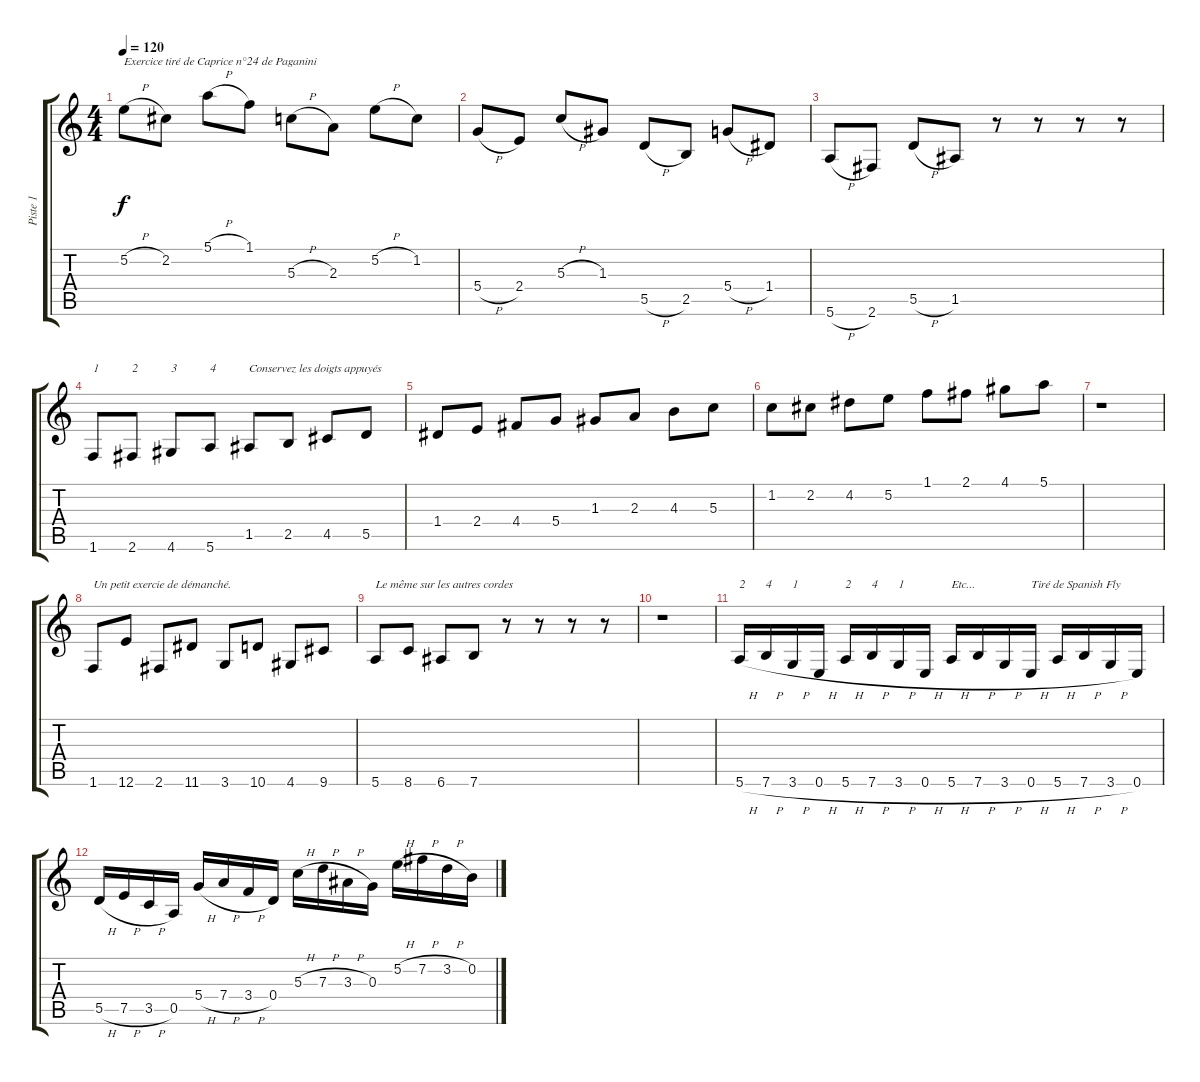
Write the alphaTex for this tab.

\track ("Piste 1" "Piste 1") {instrument acousticguitarnylon}
\staff {score tabs}
\tuning (E4 B3 G3 D3 A2 E2) {hide}
\ts (4 4)
\tempo 120
\clef g2
\ks c
5.2{h}.8{txt "Exercice tiré de Caprice n°24 de Paganini" dy f instrument acousticguitarnylon} 2.2.8 5.1{h}.8 1.1.8 5.3{h}.8 2.3.8 5.2{h}.8 1.2.8 |
5.4{h}.8 2.4.8 5.3{h}.8 1.3.8 5.5{h}.8 2.5.8 5.4{h}.8 1.4.8 |
5.6{h}.8 2.6.8 5.5{h}.8 1.5.8 r.8 r.8 r.8 r.8 |
1.6.8{txt "1"} 2.6.8{txt "2"} 4.6.8{txt "3"} 5.6.8{txt "4"} 1.5.8{txt "Conservez les doigts appuyés"} 2.5.8 4.5.8 5.5.8 |
1.4.8 2.4.8 4.4.8 5.4.8 1.3.8 2.3.8 4.3.8 5.3.8 |
1.2.8 2.2.8 4.2.8 5.2.8 1.1.8 2.1.8 4.1.8 5.1.8 |
r.1 |
1.6.8{txt "Un petit exercie de démanché."} 12.6.8 2.6.8 11.6.8 3.6.8 10.6.8 4.6.8 9.6.8 |
5.6.8{txt "Le même sur les autres cordes"} 8.6.8 6.6.8 7.6.8 r.8 r.8 r.8 r.8 |
r.1 |
5.6{h}.16{txt "2"} 7.6{h}.16{txt "4"} 3.6{h}.16{txt "1"} 0.6{h}.16 5.6{h}.16{txt "2"} 7.6{h}.16{txt "4"} 3.6{h}.16{txt "1"} 0.6{h}.16 5.6{h}.16{txt "Etc..."} 7.6{h}.16 3.6{h}.16 0.6{h}.16{txt "Tiré de Spanish Fly"} 5.6{h}.16 7.6{h}.16 3.6{h}.16 0.6.16 |
5.5{h}.16 7.5{h}.16 3.5{h}.16 0.5.16 5.4{h}.16 7.4{h}.16 3.4{h}.16 0.4.16 5.3{h}.16 7.3{h}.16 3.3{h}.16 0.3.16 5.2{h}.16 7.2{h}.16 3.2{h}.16 0.2.16
